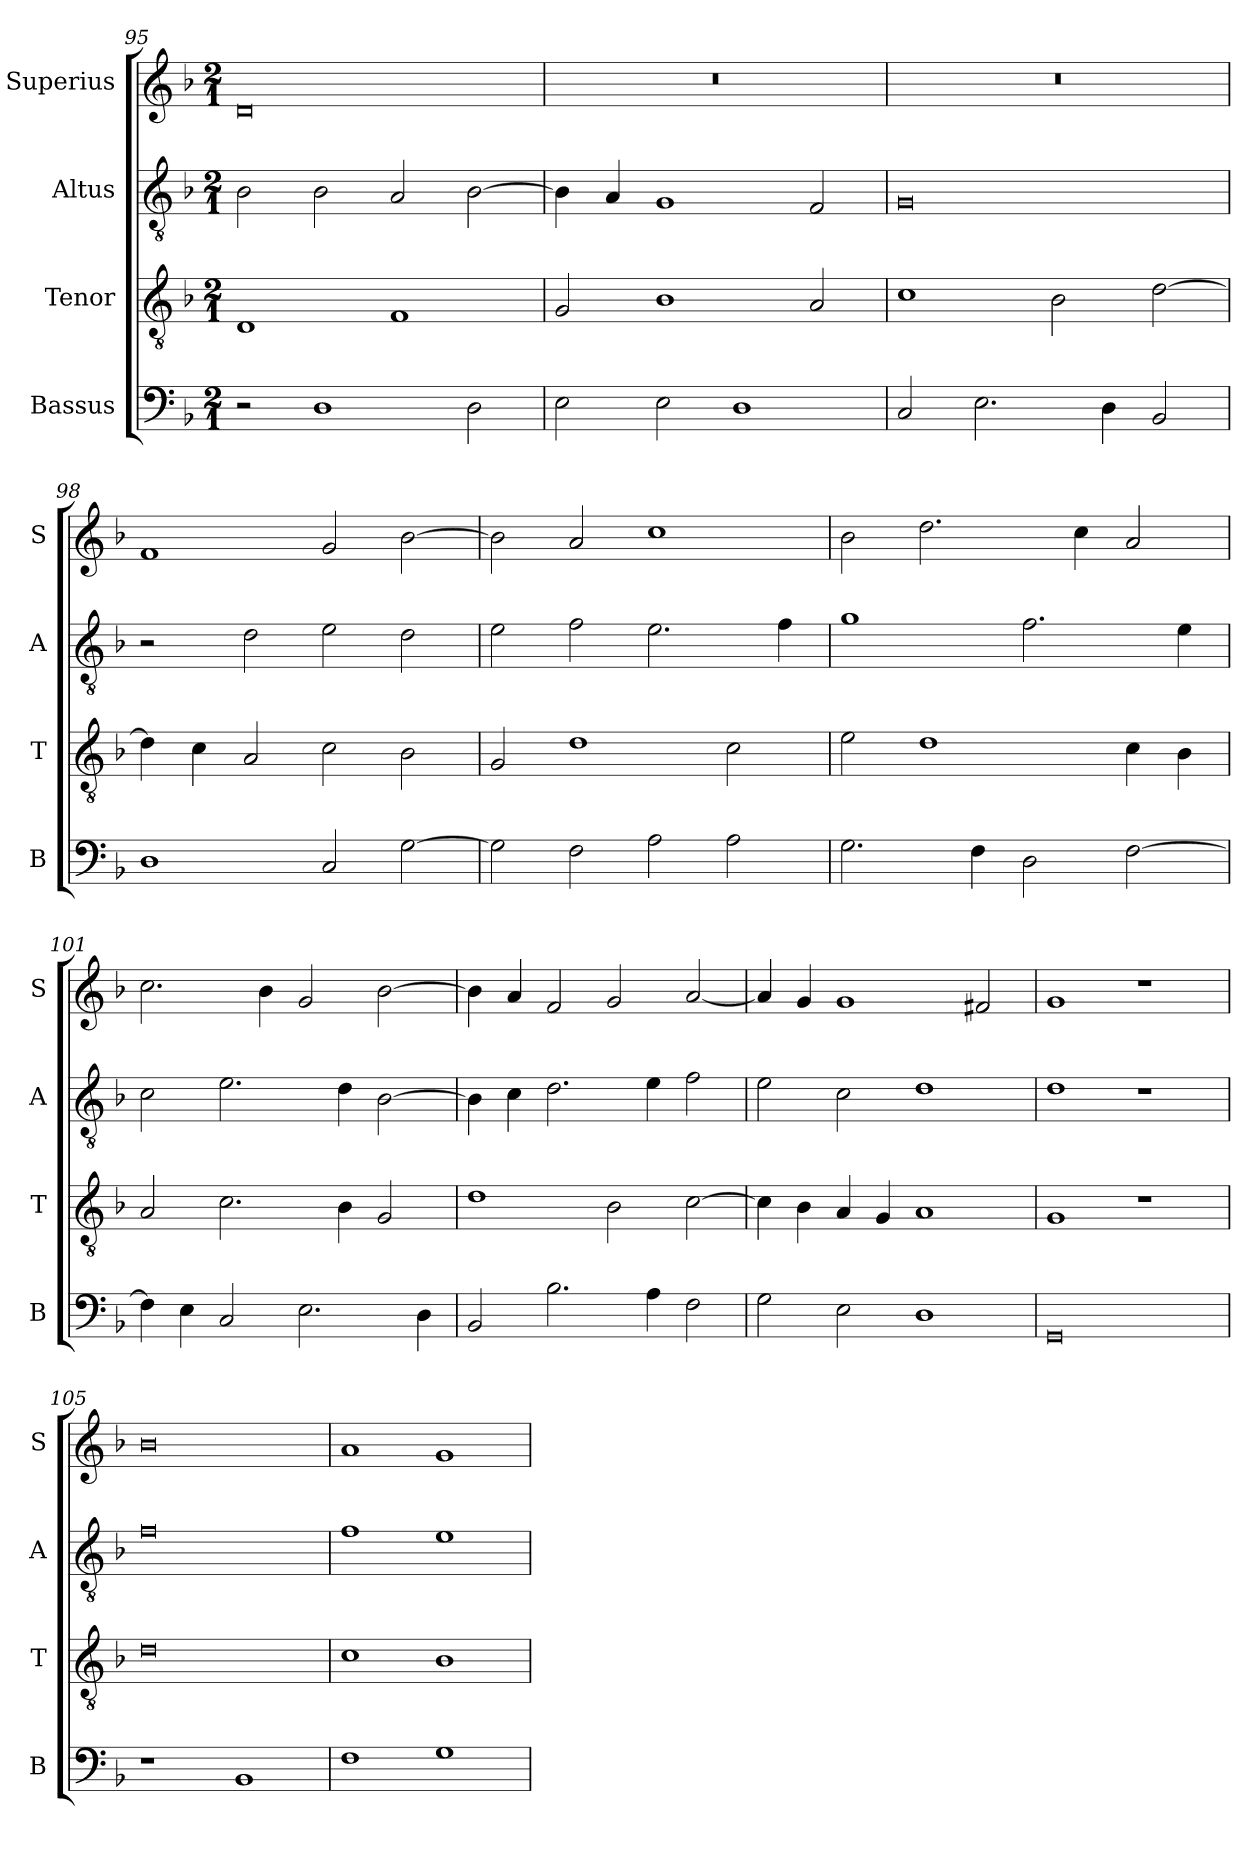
**kern	**kern	**kern	**kern
*part4	*part3	*part2	*part1
*staff4	*staff3	*staff2	*staff1
*I"Bassus	*I"Tenor	*I"Altus	*I"Superius
*I'B	*I'T	*I'A	*I'S
*clefF4	*clefGv2	*clefGv2	*clefG2
*k[b-]	*k[b-]	*k[b-]	*k[b-]
*F:	*F:	*F:	*F:
*M2/1	*M2/1	*M2/1	*M2/1
=95	=95	=95	=95
2r	1D	2B-	0d
1D	.	2B-	.
.	1F	2A	.
2D	.	[2B-	.
=96	=96	=96	=96
2E	2G	4B-]	0r
.	.	4A	.
2E	1B-	1G	.
1D	.	.	.
.	2A	2F	.
=97	=97	=97	=97
2C	1c	0G	0r
2.E	.	.	.
.	2B-	.	.
4D	.	.	.
2BB-	[2d	.	.
=98	=98	=98	=98
1D	4d]	2r	1f
.	4c	.	.
.	2A	2d	.
2C	2c	2e	2g
[2G	2B-	2d	[2b-
=99	=99	=99	=99
2G]	2G	2e	2b-]
2F	1d	2f	2a
2A	.	2.e	1cc
2A	2c	.	.
.	.	4f	.
=100	=100	=100	=100
2.G	2e	1g	2b-
.	1d	.	2.dd
4F	.	.	.
2D	.	2.f	.
.	.	.	4cc
[2F	4c	.	2a
.	4B-	4e	.
=101	=101	=101	=101
4F]	2A	2c	2.cc
4E	.	.	.
2C	2.c	2.e	.
.	.	.	4b-
2.E	.	.	2g
.	4B-	4d	.
.	2G	[2B-	[2b-
4D	.	.	.
=102	=102	=102	=102
2BB-	1d	4B-]	4b-]
.	.	4c	4a
2.B-	.	2.d	2f
.	2B-	.	2g
4A	.	4e	.
2F	[2c	2f	[2a
=103	=103	=103	=103
2G	4c]	2e	4a]
.	4B-	.	4g
2E	4A	2c	1g
.	4G	.	.
1D	1A	1d	.
.	.	.	2f#X
=104	=104	=104	=104
0GG	1G	1d	1g
.	1r	1r	1r
=105	=105	=105	=105
1r	0d	0f	0b-
1BB-	.	.	.
=106	=106	=106	=106
1F	1c	1f	1a
1G	1B-	1e	1g
=	=	=	=
*-	*-	*-	*-
